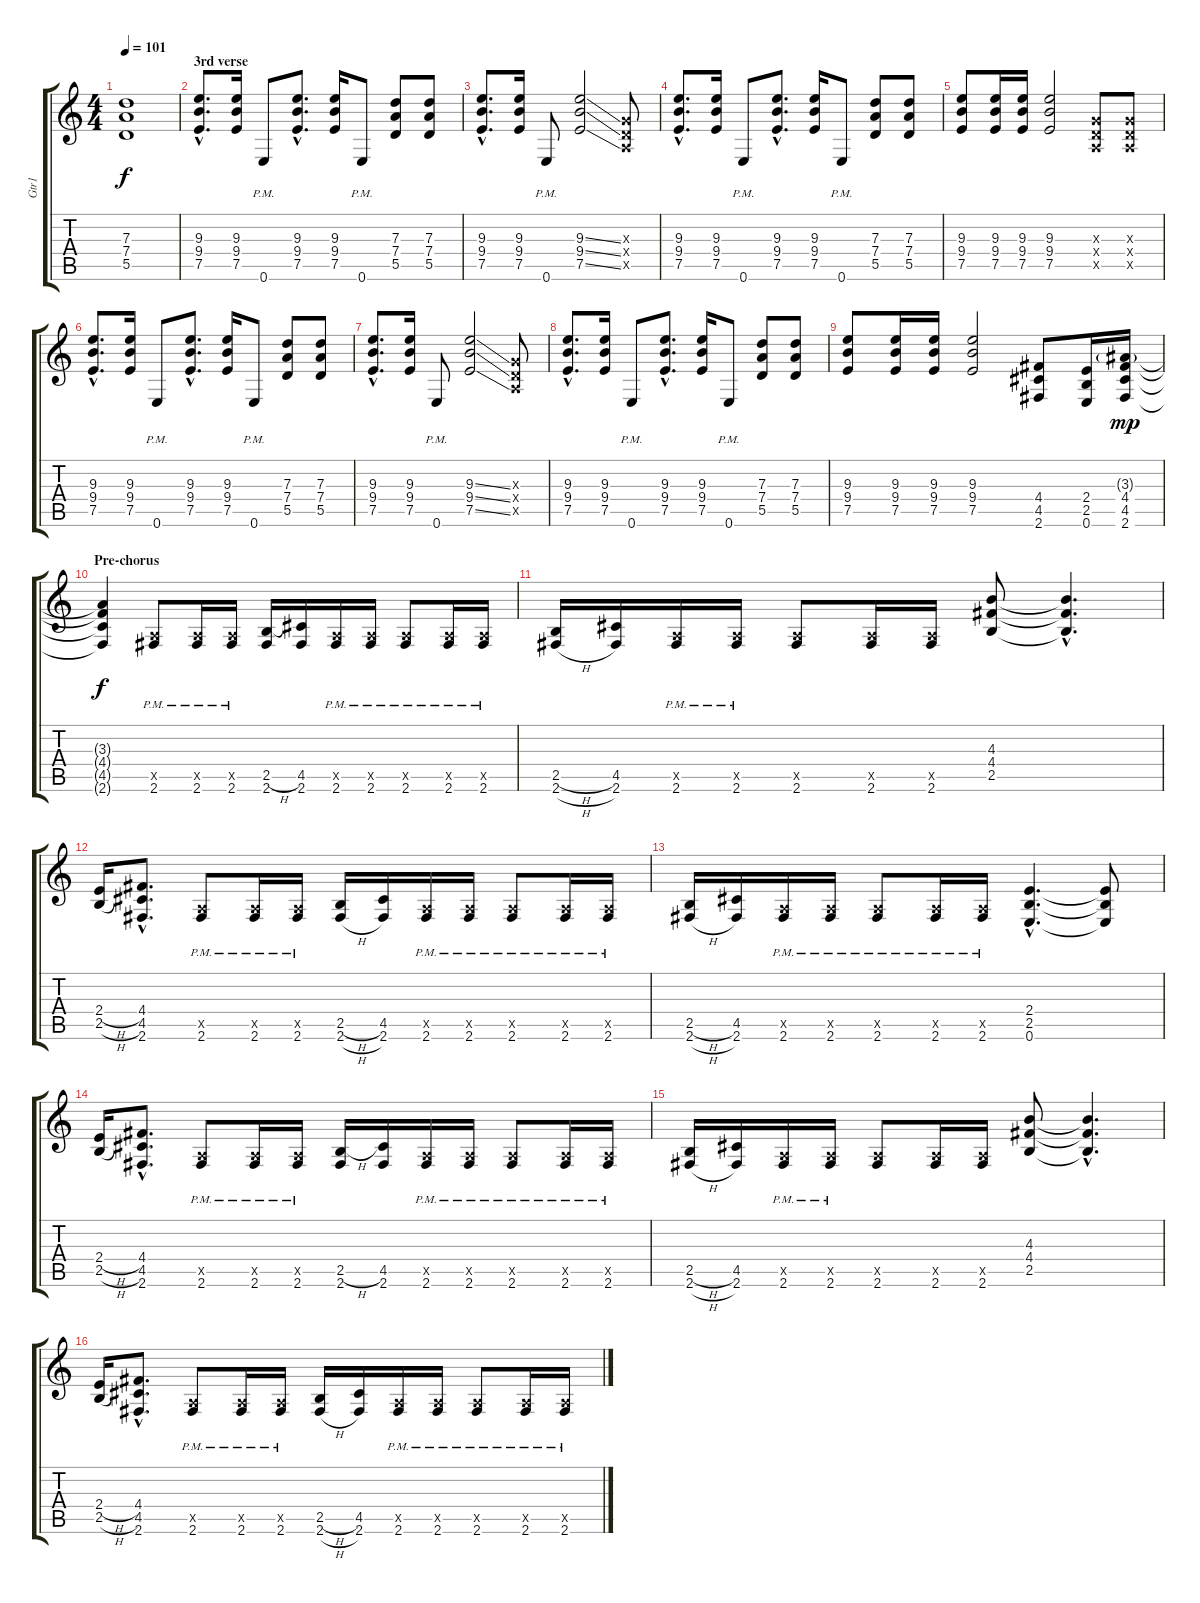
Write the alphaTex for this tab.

\track ("Gtr1" "Gtr1") {instrument distortionguitar}
\staff {score tabs}
\tuning (E4 B3 G3 D3 A2 E2) {hide}
\ts (4 4)
\tempo 101
\clef g2
\ks c
(7.3{t} 7.4{t} 5.5{t}).1{dy f} |
\section ("" "3rd verse")
(9.3{hac} 9.4{hac} 7.5{hac}).8{d} (9.3 9.4 7.5).16 0.6{pm}.8 (9.3{hac} 9.4{hac} 7.5{hac}).8{d} (9.3 9.4 7.5).16 0.6{pm}.8 (7.3 7.4 5.5).8 (7.3 7.4 5.5).8 |
(9.3{hac} 9.4{hac} 7.5{hac}).8{d} (9.3 9.4 7.5).16 0.6{pm}.8 (9.3{ss} 9.4{ss} 7.5{ss}).2 (0.3{x} 0.4{x} 0.5{x}).8 |
(9.3{hac} 9.4{hac} 7.5{hac}).8{d} (9.3 9.4 7.5).16 0.6{pm}.8 (9.3{hac} 9.4{hac} 7.5{hac}).8{d} (9.3 9.4 7.5).16 0.6{pm}.8 (7.3 7.4 5.5).8 (7.3 7.4 5.5).8 |
(9.3 9.4 7.5).8 (9.3 9.4 7.5).16 (9.3 9.4 7.5).16 (9.3 9.4 7.5).2 (0.3{x} 0.4{x} 0.5{x}).8 (0.3{x} 0.4{x} 0.5{x}).8 |
(9.3{hac} 9.4{hac} 7.5{hac}).8{d} (9.3 9.4 7.5).16 0.6{pm}.8 (9.3{hac} 9.4{hac} 7.5{hac}).8{d} (9.3 9.4 7.5).16 0.6{pm}.8 (7.3 7.4 5.5).8 (7.3 7.4 5.5).8 |
(9.3{hac} 9.4{hac} 7.5{hac}).8{d} (9.3 9.4 7.5).16 0.6{pm}.8 (9.3{ss} 9.4{ss} 7.5{ss}).2 (0.3{x} 0.4{x} 0.5{x}).8 |
(9.3{hac} 9.4{hac} 7.5{hac}).8{d} (9.3 9.4 7.5).16 0.6{pm}.8 (9.3{hac} 9.4{hac} 7.5{hac}).8{d} (9.3 9.4 7.5).16 0.6{pm}.8 (7.3 7.4 5.5).8 (7.3 7.4 5.5).8 |
(9.3 9.4 7.5).8 (9.3 9.4 7.5).16 (9.3 9.4 7.5).16 (9.3 9.4 7.5).2 (4.4 4.5 2.6).8 (2.4 2.5 0.6).16 (3.3{g} 4.4 4.5 2.6).16{dy mp} |
\section ("" "Pre-chorus")
(3.3{t} 4.4{t} 4.5{t} 2.6{t}).4{dy f} (0.5{x} 2.6{pm}).8 (0.5{x} 2.6{pm}).16 (0.5{x} 2.6{pm}).16 (2.5{h} 2.6).16 (4.5 2.6).16 (0.5{x} 2.6{pm}).16 (0.5{x} 2.6{pm}).16 (0.5{x} 2.6{pm}).8 (0.5{x} 2.6{pm}).16 (0.5{x} 2.6{pm}).16 |
(2.5{h} 2.6{h}).16 (4.5 2.6).16 (0.5{x} 2.6{pm}).16 (0.5{x} 2.6{pm}).16 (0.5{x} 2.6).8 (0.5{x} 2.6).16 (0.5{x} 2.6).16 (4.3 4.4 2.5).8 (4.3{hac t} 4.4{hac t} 2.5{hac t}).4{d} |
(2.4{h} 2.5{h}).16 (4.4{hac} 4.5{hac} 2.6{hac}).8{d} (0.5{x} 2.6{pm}).8 (0.5{x} 2.6{pm}).16 (0.5{x} 2.6{pm}).16 (2.5{h} 2.6{h}).16 (4.5 2.6).16 (0.5{x} 2.6{pm}).16 (0.5{x} 2.6{pm}).16 (0.5{x} 2.6{pm}).8 (0.5{x} 2.6{pm}).16 (0.5{x} 2.6{pm}).16 |
(2.5{h} 2.6{h}).16 (4.5 2.6).16 (0.5{x} 2.6{pm}).16 (0.5{x} 2.6{pm}).16 (0.5{x} 2.6{pm}).8 (0.5{x} 2.6{pm}).16 (0.5{x} 2.6{pm}).16 (2.4{hac} 2.5{hac} 0.6{hac}).4{d} (2.4{t} 2.5{t} 0.6{t}).8 |
(2.4{h} 2.5{h}).16 (4.4{hac} 4.5{hac} 2.6{hac}).8{d} (0.5{x} 2.6{pm}).8 (0.5{x} 2.6{pm}).16 (0.5{x} 2.6{pm}).16 (2.5{h} 2.6).16 (4.5 2.6).16 (0.5{x} 2.6{pm}).16 (0.5{x} 2.6{pm}).16 (0.5{x} 2.6{pm}).8 (0.5{x} 2.6{pm}).16 (0.5{x} 2.6{pm}).16 |
(2.5{h} 2.6{h}).16 (4.5 2.6).16 (0.5{x} 2.6{pm}).16 (0.5{x} 2.6{pm}).16 (0.5{x} 2.6).8 (0.5{x} 2.6).16 (0.5{x} 2.6).16 (4.3 4.4 2.5).8 (4.3{hac t} 4.4{hac t} 2.5{hac t}).4{d} |
(2.4{h} 2.5{h}).16 (4.4{hac} 4.5{hac} 2.6{hac}).8{d} (0.5{x} 2.6{pm}).8 (0.5{x} 2.6{pm}).16 (0.5{x} 2.6{pm}).16 (2.5{h} 2.6{h}).16 (4.5 2.6).16 (0.5{x} 2.6{pm}).16 (0.5{x} 2.6{pm}).16 (0.5{x} 2.6{pm}).8 (0.5{x} 2.6{pm}).16 (0.5{x} 2.6{pm}).16
